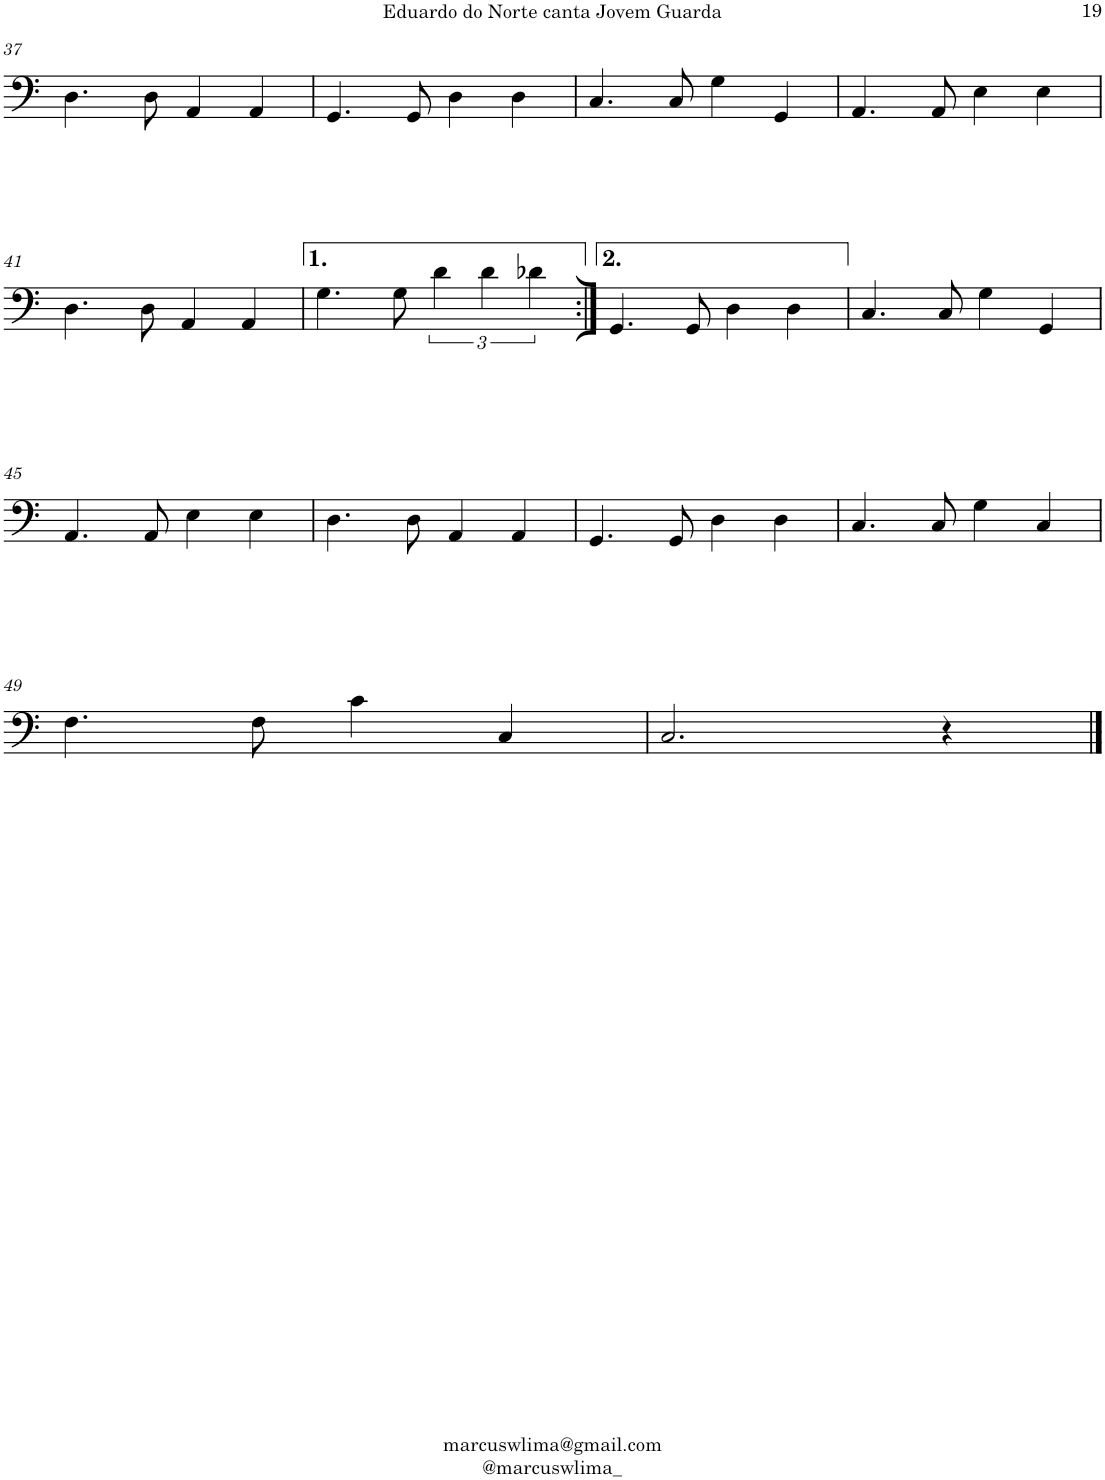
**kern
*part1
*staff1
*I"Electric Bass
*I'El. B.
!!LO:PB:g=z
*clefF4
*Trd7c12
*k[]
*M4/4
*met(c)
=37
4.D\
8D\
4AA/
4AA/
=38
4.GG/
8GG/
4D\
4D\
=39
4.C/
8C/
4G\
4GG/
=40
4.AA/
8AA/
4E\
4E\
!!LO:LB:g=z
=41
4.D\
8D\
4AA/
4AA/
=42
4.G\
8G\
6d\
6d\
6d-X\
=43:|!
4.GG/
8GG/
4D\
4D\
=44
4.C/
8C/
4G\
4GG/
!!LO:LB:g=z
=45
4.AA/
8AA/
4E\
4E\
=46
4.D\
8D\
4AA/
4AA/
=47
4.GG/
8GG/
4D\
4D\
=48
4.C/
8C/
4G\
4C/
!!LO:LB:g=z
=49
4.F\
8F\
4c\
4C/
=50
2.C/
4r
==
*-
